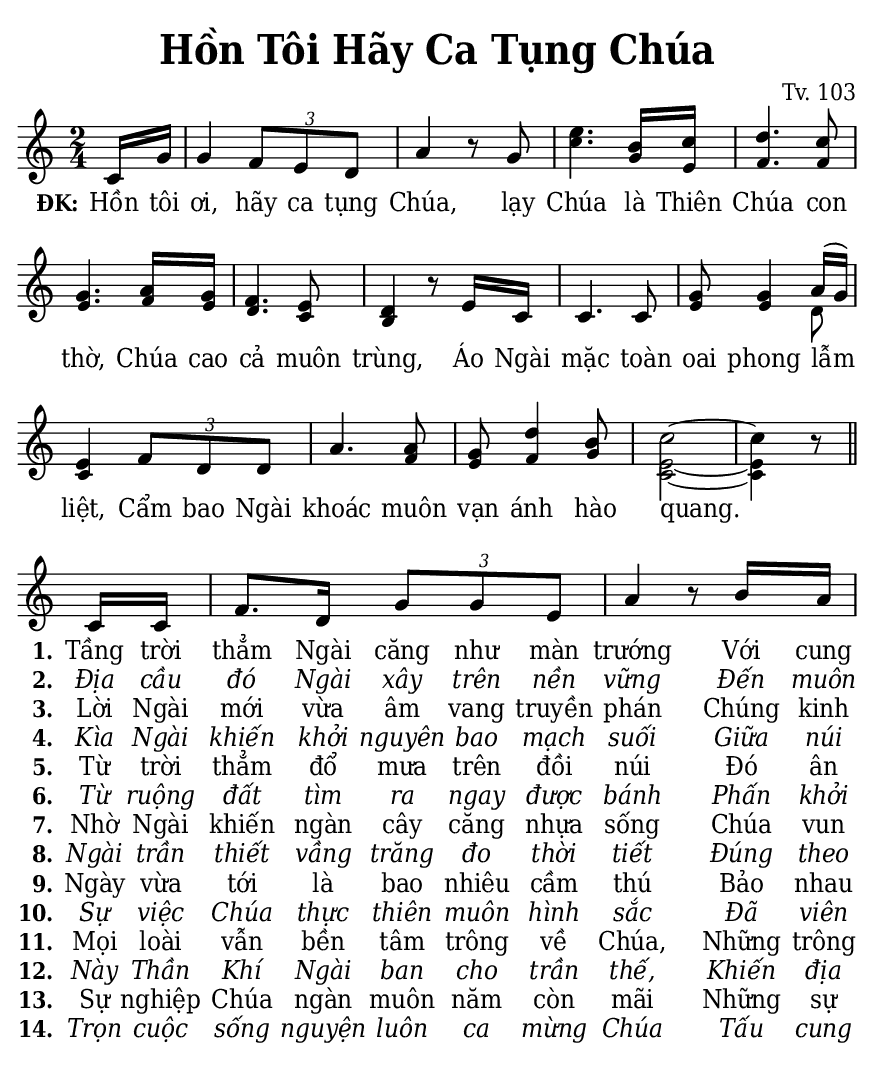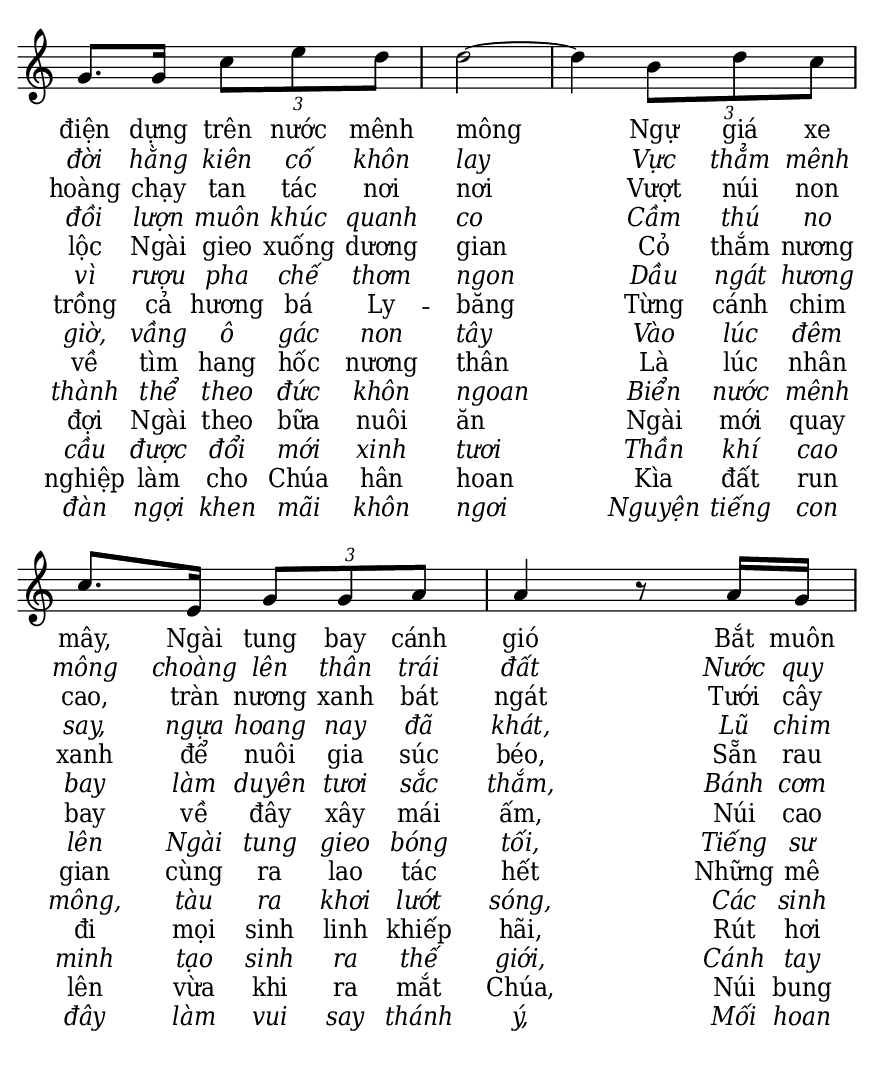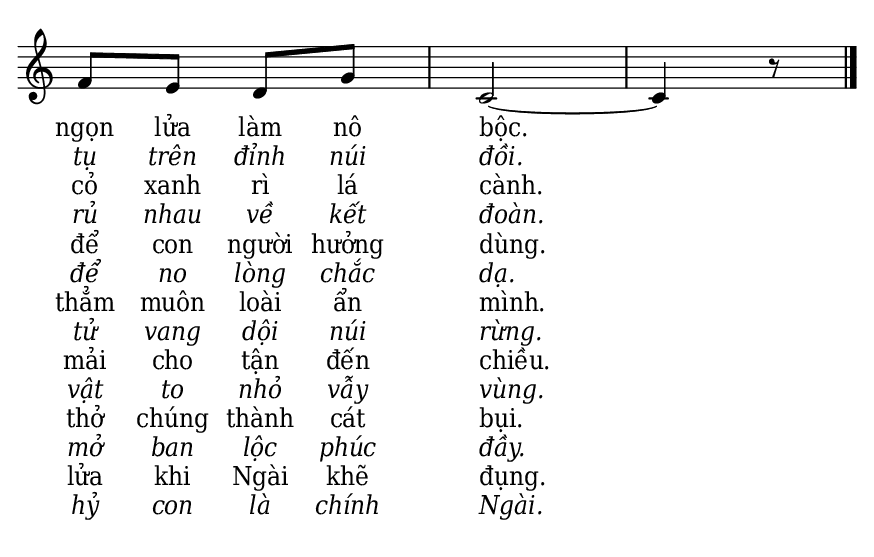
% Cài đặt chung\
\version "2.22.1"
\include "english.ly"

\header {
  title = \markup { \fontsize #1 "Hồn Tôi Hãy Ca Tụng Chúa" }
  composer = "Tv. 103"
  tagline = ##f
}

% Nhạc phiên khúc
nhacPhienKhucSop = \relative c' {
  %\autoPageBreaksOff
  \partial 8 c16 g' |
  g4 \tuplet 3/2 { f8 e d } |
  a'4 r8 g 
  e'4. b16 c |
  d4. c8 |
  g4. a16 g |
  f4. e8 |
  d4 r8 e16 c |
  c4. c8 |
  g' g4 a16 (g) |
  e4 \tuplet 3/2 { f8 d d } |
  a'4. a8 |
  g d'4 b8 |
  \stemDown c2 ~ |
  c4 r8 \bar "||" \break
  \stemNeutral
  
  c,16 c |
  f8. d16 \tuplet 3/2 { g8 g e } |
  a4 r8 b16 a |
  g8. g16 \tuplet 3/2 { c8 e d } |
  d2 ~ |
  d4 \tuplet 3/2 { b8 d c } |
  %\pageBreak
  c8. e,16 \tuplet 3/2 { g8 g a } |
  a4 r8 a16 g |
  f8 e d g |
  c,2 ~ |
  c4 r8 \bar "|."
}

nhacPhienKhucAlto = \relative c' {
  c16 g' |
  g4 \tuplet 3/2 { f8 e d } |
  a'4 r8 g |
  c4. g16 e |
  f4. f8 |
  e4. f16 e |
  d4. c8 |
  b4 r8 e16 c |
  c4. c8 |
  e e4 d8 |
  c4 \tuplet 3/2 { f8 d d } |
  a'4. f8 |
  e f4 g8 |
  <e c>2 ~ |
  <e c>4 r8
}

% Lời phiên khúc
loiPhienKhucSop = \lyrics {
  \set stanza = "ĐK:"
  Hồn tôi ơi, hãy ca tụng Chúa,
  lạy Chúa là Thiên Chúa con thờ,
  Chúa cao cả muôn trùng,
  Áo Ngài mặc toàn oai phong lẫm liệt,
  Cẩm bao Ngài khoác muôn vạn ánh hào quang.
  <<
    {
      \set stanza = "1."
      Tầng trời thẳm Ngài căng như màn trướng
      Với cung điện dựng trên nước mênh mông
      Ngự giá xe mây, Ngài tung bay cánh gió
      Bắt muôn ngọn lửa làm nô bộc.
    }
    \new Lyrics {
	    \set associatedVoice = "beSop"
	    \set stanza = "2."
      \override Lyrics.LyricText.font-shape = #'italic
	    Địa cầu đó Ngài xây trên nền vững
	    Đến muôn đời hằng kiên cố khôn lay
	    Vực thẳm mênh mông choàng lên thân trái đất
	    Nước quy tụ trên đỉnh núi đồi.
    }
    \new Lyrics {
	    \set associatedVoice = "beSop"
	    \set stanza = "3."
	    Lời Ngài mới vừa âm vang truyền phán
	    Chúng kinh hoàng chạy tan tác nơi nơi
	    Vượt núi non cao, tràn nương xanh bát ngát
	    Tưới cây cỏ xanh rì lá cành.
    }
    \new Lyrics {
	    \set associatedVoice = "beSop"
	    \set stanza = "4."
      \override Lyrics.LyricText.font-shape = #'italic
	    Kìa Ngài khiến khởi nguyên bao mạch suối
	    Giữa núi đồi lượn muôn khúc quanh co
	    Cầm thú no say, ngựa hoang nay đã khát,
	    Lũ chim rủ nhau về kết đoàn.
    }
    \new Lyrics {
	    \set associatedVoice = "beSop"
	    \set stanza = "5."
	    Từ trời thẳm đổ mưa trên đồi núi
	    Đó ân lộc Ngài gieo xuống dương gian
	    Cỏ thắm nương xanh để nuôi gia súc béo,
	    Sẵn rau để con người hưởng dùng.
    }
    \new Lyrics {
	    \set associatedVoice = "beSop"
	    \set stanza = "6."
      \override Lyrics.LyricText.font-shape = #'italic
	    Từ ruộng đất tìm ra ngay được bánh
	    Phấn khởi vì rượu pha chế thơm ngon
	    Dầu ngát hương bay làm duyên tươi sắc thắm,
	    Bánh cơm để no lòng chắc dạ.
    }
    \new Lyrics {
	    \set associatedVoice = "beSop"
	    \set stanza = "7."
	    Nhờ Ngài khiến ngàn cây căng nhựa sống
	    Chúa vun trồng cả hương bá Ly -- băng
	    Từng cánh chim bay về đây xây mái ấm,
	    Núi cao thẳm muôn loài ẩn mình.
    }
    \new Lyrics {
	    \set associatedVoice = "beSop"
	    \set stanza = "8."
      \override Lyrics.LyricText.font-shape = #'italic
	    Ngài trần thiết vầng trăng đo thời tiết
	    Đúng theo giờ, vầng ô gác non tây
	    Vào lúc đêm lên Ngài tung gieo bóng tối,
	    Tiếng sư tử vang dội núi rừng.
    }
    \new Lyrics {
	    \set associatedVoice = "beSop"
	    \set stanza = "9."
	    Ngày vừa tới là bao nhiêu cầm thú
	    Bảo nhau về tìm hang hốc nương thân
	    Là lúc nhân gian cùng ra lao tác hết
	    Những mê mải cho tận đến chiều.
    }
    \new Lyrics {
	    \set associatedVoice = "beSop"
	    \set stanza = "10."
      \override Lyrics.LyricText.font-shape = #'italic
	    Sự việc Chúa thực thiên muôn hình sắc
	    Đã viên thành thể theo đức khôn ngoan
	    Biển nước mênh mông, tàu ra khơi lướt sóng,
	    Các sinh vật to nhỏ vẫy vùng.
    }
    \new Lyrics {
	    \set associatedVoice = "beSop"
	    \set stanza = "11."
	    Mọi loài vẫn bền tâm trông về Chúa,
	    Những trông đợi Ngài theo bữa nuôi ăn
	    Ngài mới quay đi mọi sinh linh khiếp hãi,
	    Rút hơi thở chúng thành cát bụi.
    }
    \new Lyrics {
	    \set associatedVoice = "beSop"
	    \set stanza = "12."
      \override Lyrics.LyricText.font-shape = #'italic
	    Này Thần Khí Ngài ban cho trần thế,
	    Khiến địa cầu được đổi mới xinh tươi
	    Thần khí cao minh tạo sinh ra thế giới,
	    Cánh tay mở ban lộc phúc đầy.
    }
    \new Lyrics {
	    \set associatedVoice = "beSop"
	    \set stanza = "13."
	    Sự nghiệp Chúa ngàn muôn năm còn mãi
	    Những sự nghiệp làm cho Chúa hân hoan
	    Kìa đất run lên vừa khi ra mắt Chúa,
	    Núi bung lửa khi Ngài khẽ đụng.
    }
    \new Lyrics {
	    \set associatedVoice = "beSop"
	    \set stanza = "14."
      \override Lyrics.LyricText.font-shape = #'italic
	    Trọn cuộc sống nguyện luôn ca mừng Chúa
	    Tấu cung đàn ngợi khen mãi khôn ngơi
	    Nguyện tiếng con đây làm vui say thánh ý,
	    Mối hoan hỷ con là chính Ngài.
    }
  >>
}

% Dàn trang
\paper {
  #(set-paper-size "a5")
  top-margin = 3\mm
  bottom-margin = 3\mm
  left-margin = 3\mm
  right-margin = 3\mm
  indent = #0
  #(define fonts
	 (make-pango-font-tree "Deja Vu Serif Condensed"
	 		       "Deja Vu Serif Condensed"
			       "Deja Vu Serif Condensed"
			       (/ 20 20)))
  print-page-number = ##f
  system-system-spacing = #'((basic-distance . 0.1) (padding . 3))
  ragged-bottom = ##t
}

TongNhip = {
  \key c \major \time 2/4
  \set Timing.beamExceptions = #'()
  \set Timing.baseMoment = #(ly:make-moment 1/4)
}

% Đổi kích thước nốt cho bè phụ
notBePhu =
#(define-music-function (font-size music) (number? ly:music?)
   (for-some-music
     (lambda (m)
       (if (music-is-of-type? m 'rhythmic-event)
           (begin
             (set! (ly:music-property m 'tweaks)
                   (cons `(font-size . ,font-size)
                         (ly:music-property m 'tweaks)))
             #t)
           #f))
     music)
   music)

\score {
  \new ChoirStaff <<
    \new Staff \with {
        \consists "Merge_rests_engraver"
        printPartCombineTexts = ##f
      }
      <<
      \new Voice \TongNhip \partCombine 
        \nhacPhienKhucSop
        \notBePhu -1 { \nhacPhienKhucAlto }
      \new NullVoice = beSop \nhacPhienKhucSop
      \new Lyrics \lyricsto beSop \loiPhienKhucSop
      >>
  >>
  \layout {
    \override Lyrics.LyricSpace.minimum-distance = #1
    \override Score.BarNumber.break-visibility = ##(#f #f #f)
    \override Score.SpacingSpanner.uniform-stretching = ##t
  } 
}
